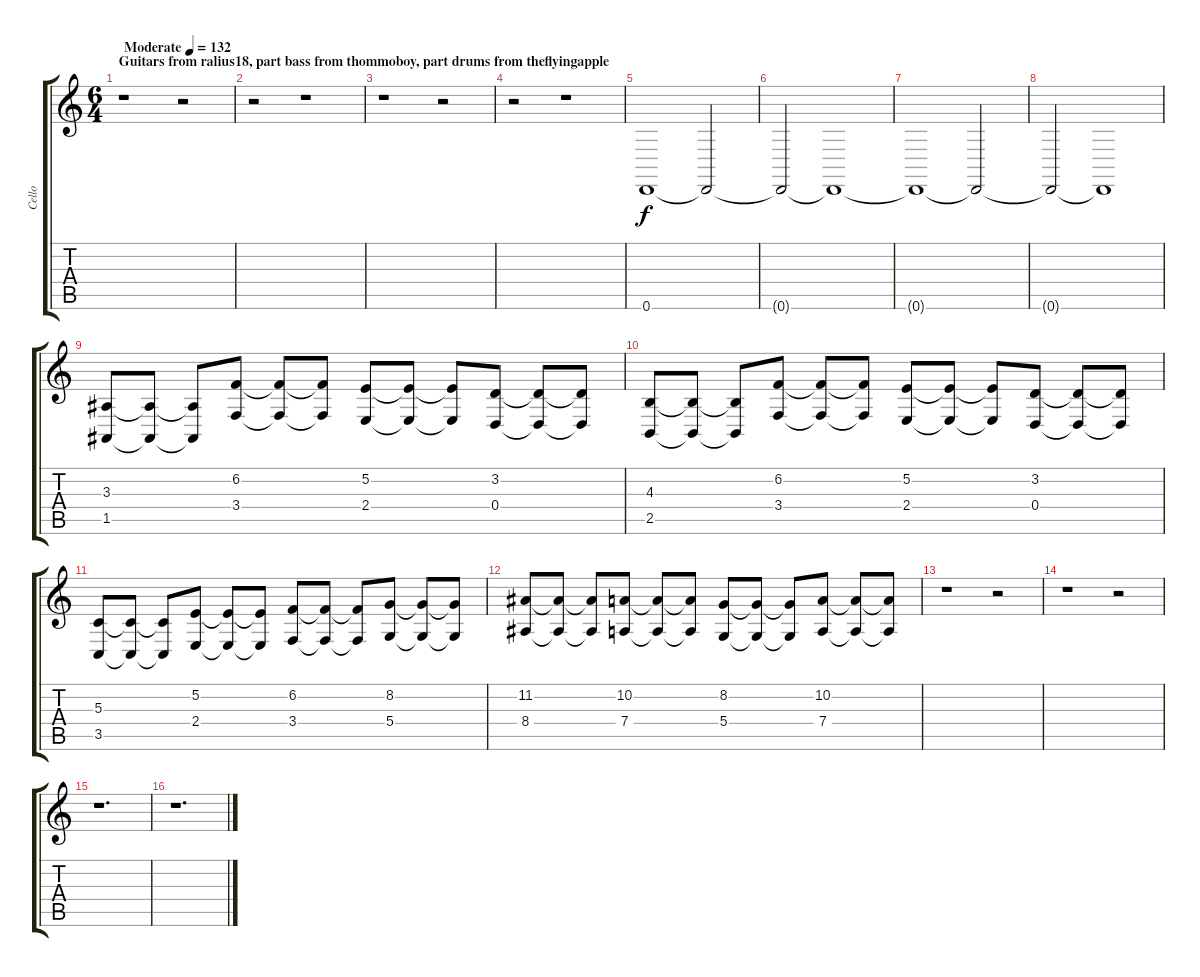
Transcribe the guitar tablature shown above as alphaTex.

\track ("Cello" "Cello") {instrument cello}
\staff {score tabs}
\tuning (E4 B3 G3 D3 A2 D2) {hide}
\ts (6 4)
\section ("" "Guitars from ralius18, part bass from thommoboy, part drums from theflyingapple")
\tempo (132 "Moderate")
\clef g2
\ks c
r.1{dy f instrument cello} r.2 |
r.2 r.1 |
r.1 r.2 |
r.2 r.1 |
0.6.1 0.6{t}.2 |
0.6{t}.2 0.6{t}.1 |
0.6{t}.1 0.6{t}.2 |
0.6{t}.2 0.6{t}.1 |
(3.3 1.5).8 (3.3{t} 1.5{t}).8 (3.3{t} 1.5{t}).8 (6.2 3.4).8 (6.2{t} 3.4{t}).8 (6.2{t} 3.4{t}).8 (5.2 2.4).8 (5.2{t} 2.4{t}).8 (5.2{t} 2.4{t}).8 (3.2 0.4).8 (3.2{t} 0.4{t}).8 (3.2{t} 0.4{t}).8 |
(4.3 2.5).8 (4.3{t} 2.5{t}).8 (4.3{t} 2.5{t}).8 (6.2 3.4).8 (6.2{t} 3.4{t}).8 (6.2{t} 3.4{t}).8 (5.2 2.4).8 (5.2{t} 2.4{t}).8 (5.2{t} 2.4{t}).8 (3.2 0.4).8 (3.2{t} 0.4{t}).8 (3.2{t} 0.4{t}).8 |
(5.3 3.5).8 (5.3{t} 3.5{t}).8 (5.3{t} 3.5{t}).8 (5.2 2.4).8 (5.2{t} 2.4{t}).8 (5.2{t} 2.4{t}).8 (6.2 3.4).8 (6.2{t} 3.4{t}).8 (6.2{t} 3.4{t}).8 (8.2 5.4).8 (8.2{t} 5.4{t}).8 (8.2{t} 5.4{t}).8 |
(11.2 8.4).8 (11.2{t} 8.4{t}).8 (11.2{t} 8.4{t}).8 (10.2 7.4).8 (10.2{t} 7.4{t}).8 (10.2{t} 7.4{t}).8 (8.2 5.4).8 (8.2{t} 5.4{t}).8 (8.2{t} 5.4{t}).8 (10.2 7.4).8 (10.2{t} 7.4{t}).8 (10.2{t} 7.4{t}).8 |
r.1 r.2 |
r.1 r.2 |
r.1{d} |
r.1{d}
